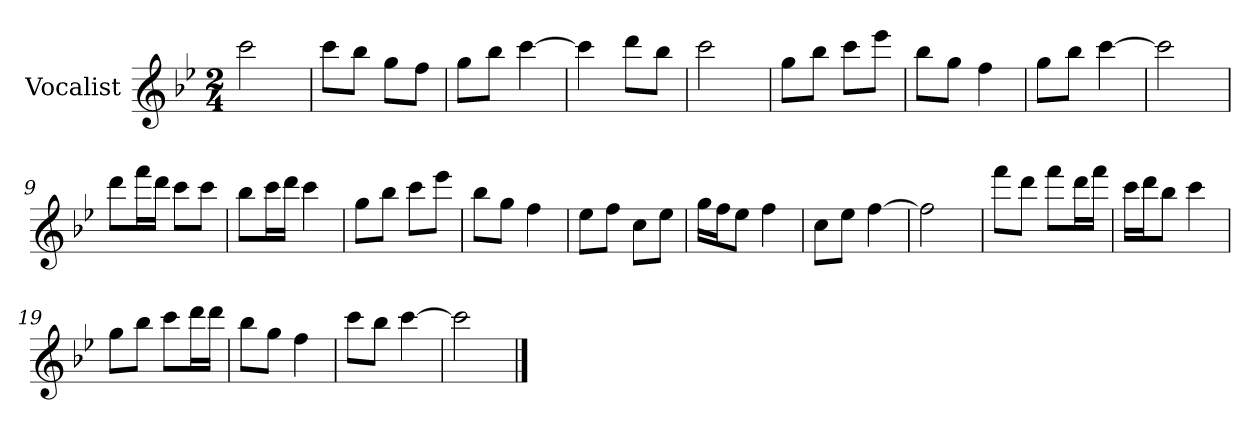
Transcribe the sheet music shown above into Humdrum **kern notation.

**kern
*part1
*staff1
*I"Vocalist
*k[b-e-]
*B-:
*M2/4
=
2ccc
=1
8cccL
8bb-J
8ggL
8ffJ
=2
8ggL
8bb-J
[4ccc
=3
4ccc]
8dddL
8bb-J
=4
2ccc
=5
8ggL
8bb-J
8cccL
8eee-J
=6
8bb-L
8ggJ
4ff
=7
8ggL
8bb-J
[4ccc
=8
2ccc]
=9
8dddL
16fffL
16dddJJ
8cccL
8cccJ
=10
8bb-L
16cccL
16dddJJ
4ccc
=11
8ggL
8bb-J
8cccL
8eee-J
=12
8bb-L
8ggJ
4ff
=13
8ee-L
8ffJ
8ccL
8ee-J
=14
16ggLL
16ffJ
8ee-J
4ff
=15
8ccL
8ee-J
[4ff
=16
2ff]
=17
8fffL
8dddJ
8fffL
16dddL
16fffJJ
=18
16cccLL
16dddJ
8bb-J
4ccc
=19
8ggL
8bb-J
8cccL
16dddL
16dddJJ
=20
8bb-L
8ggJ
4ff
=21
8cccL
8bb-J
[4ccc
=22
2ccc]
==
*-
